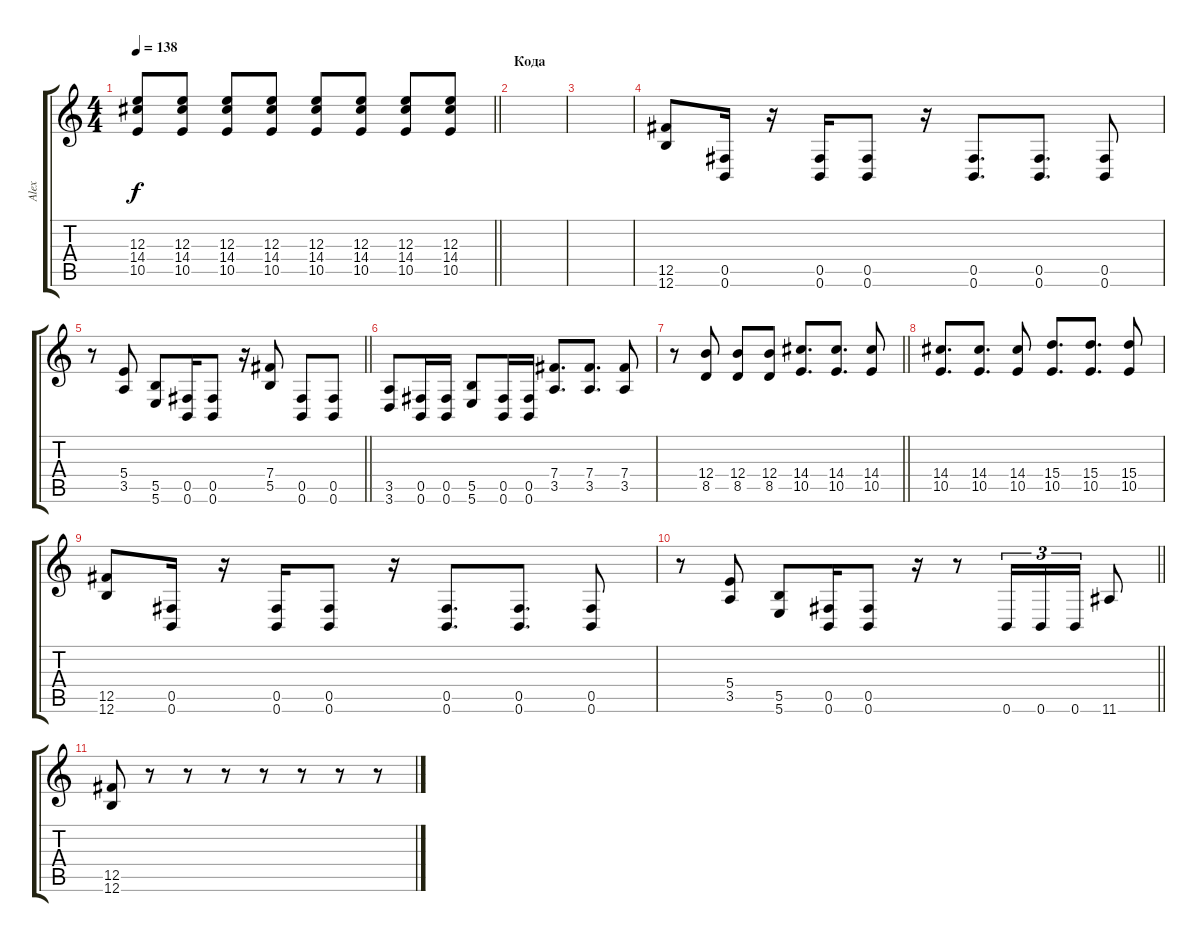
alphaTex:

\track ("Alex" "Alex") {instrument distortionguitar}
\staff {score tabs}
\tuning (Db4 Ab3 E3 B2 Gb2 B1) {hide}
\ts (4 4)
\tempo 138
\clef g2
\barLineRight lightlight
\ks c
(12.3 14.4 10.5).8{dy f} (12.3 14.4 10.5).8 (12.3 14.4 10.5).8 (12.3 14.4 10.5).8 (12.3 14.4 10.5).8 (12.3 14.4 10.5).8 (12.3 14.4 10.5).8 (12.3 14.4 10.5).8 |
\section ("" "Кода")
|
|
(12.5 12.6).8 (0.5 0.6).16 r.16 (0.5 0.6).16 (0.5 0.6).8 r.16 (0.5 0.6).8{d} (0.5 0.6).8{d} (0.5 0.6).8 |
\barLineRight lightlight
r.8 (5.4 3.5).8 (5.5 5.6).8 (0.5 0.6).16 (0.5 0.6).8 r.16 (7.4 5.5).8 (0.5 0.6).8 (0.5 0.6).8 |
(3.5 3.6).8 (0.5 0.6).16 (0.5 0.6).16 (5.5 5.6).8 (0.5 0.6).16 (0.5 0.6).16 (7.4 3.5).8{d} (7.4 3.5).8{d} (7.4 3.5).8 |
\barLineRight lightlight
r.8 (12.4 8.5).8 (12.4 8.5).8 (12.4 8.5).8 (14.4 10.5).8{d} (14.4 10.5).8{d} (14.4 10.5).8 |
(14.4 10.5).8{d} (14.4 10.5).8{d} (14.4 10.5).8 (15.4 10.5).8{d} (15.4 10.5).8{d} (15.4 10.5).8 |
(12.5 12.6).8 (0.5 0.6).16 r.16 (0.5 0.6).16 (0.5 0.6).8 r.16 (0.5 0.6).8{d} (0.5 0.6).8{d} (0.5 0.6).8 |
\barLineRight lightlight
r.8 (5.4 3.5).8 (5.5 5.6).8 (0.5 0.6).16 (0.5 0.6).8 r.16 r.8 0.6.16{tu (3 2)} 0.6.16{tu (3 2)} 0.6.16{tu (3 2)} 11.6.8 |
(12.5 12.6).8 r.8 r.8 r.8 r.8 r.8 r.8 r.8
